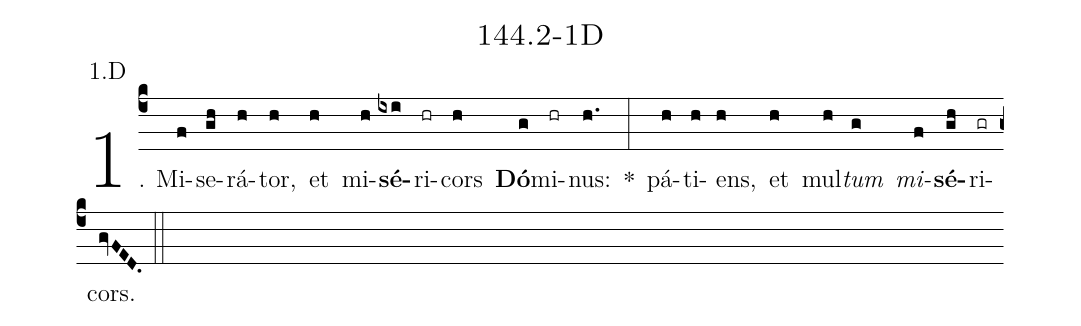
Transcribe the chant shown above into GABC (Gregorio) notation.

name: 144.2-1D;
annotation: 1.D;
%%
(c4)1. Mi(f)se(gh)rá(h)tor,(h) et(h) mi(h)<b>sé</b>(ixi)ri(hr)cors(h) <b>Dó</b>(g)mi(hr)nus:(h.) *(:) pá(h)ti(h)ens,(h) et(h) mul(h)<i>tum</i>(g) <i>mi</i>(f)<b>sé</b>(gh)ri(gr)cors.(gvFED.) (::)
